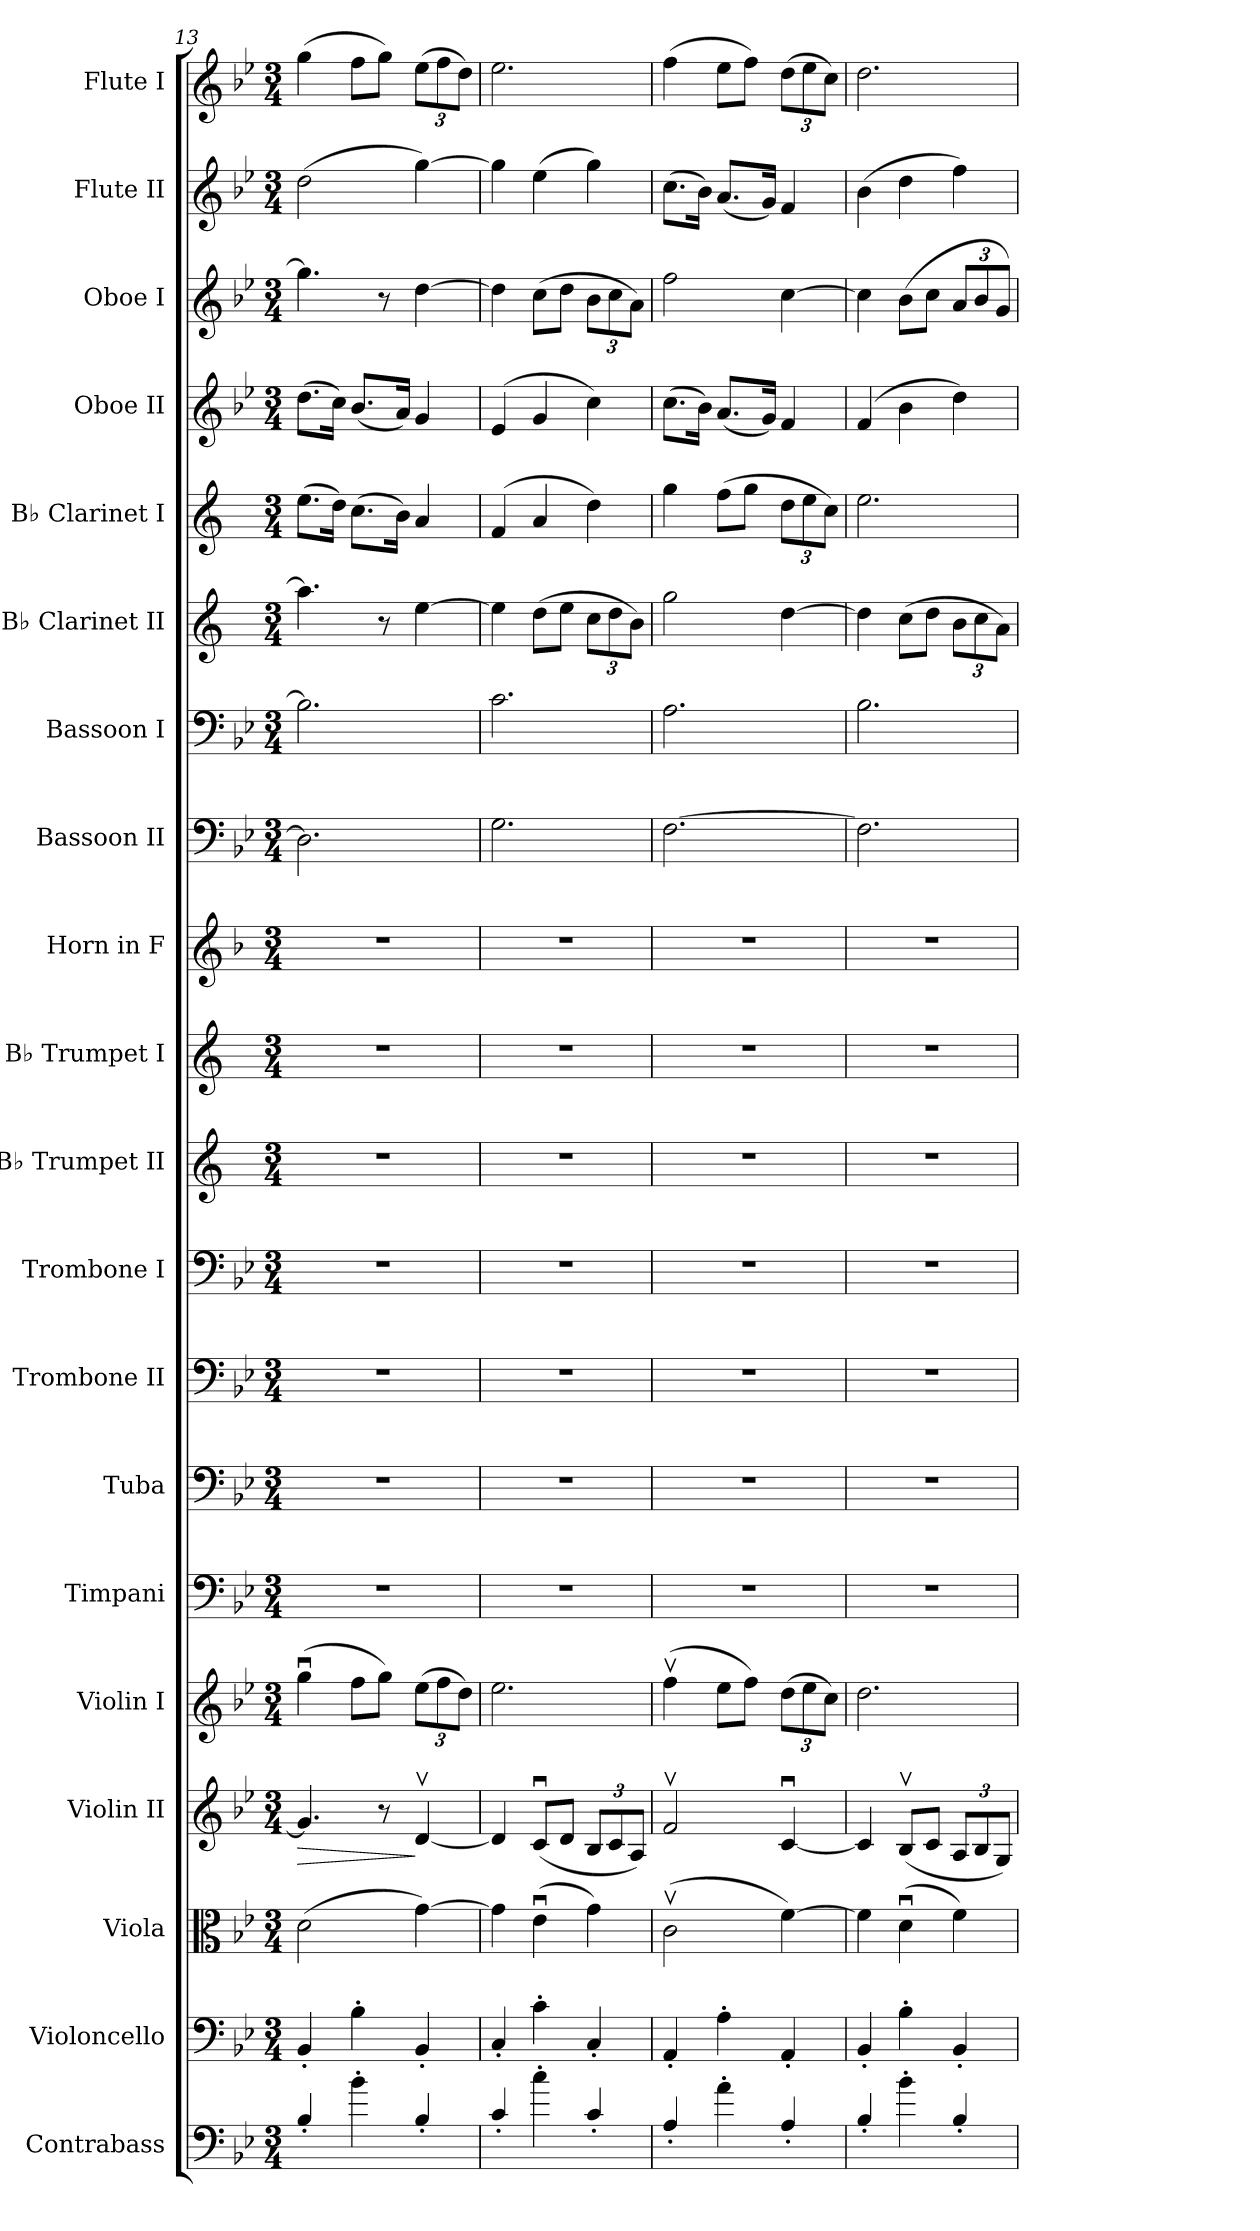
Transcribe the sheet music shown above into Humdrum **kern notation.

**kern	**kern	**kern	**kern	**dynam	**kern	**kern	**kern	**kern	**kern	**kern	**kern	**kern	**kern	**kern	**kern	**kern	**kern	**kern	**kern	**kern
*part20	*part19	*part18	*part17	*part17	*part16	*part15	*part14	*part13	*part12	*part11	*part10	*part9	*part8	*part7	*part6	*part5	*part4	*part3	*part2	*part1
*staff20	*staff19	*staff18	*staff17	*staff17	*staff16	*staff15	*staff14	*staff13	*staff12	*staff11	*staff10	*staff9	*staff8	*staff7	*staff6	*staff5	*staff4	*staff3	*staff2	*staff1
*I"Contrabass	*I"Violoncello	*I"Viola	*I"Violin II	*	*I"Violin I	*I"Timpani	*I"Tuba	*I"Trombone II	*I"Trombone I	*I"B♭ Trumpet II	*I"B♭ Trumpet I	*I"Horn in F	*I"Bassoon II	*I"Bassoon I	*I"B♭ Clarinet II	*I"B♭ Clarinet I	*I"Oboe II	*I"Oboe I	*I"Flute II	*I"Flute I
*I'Cb.	*I'Vc.	*I'Vla.	*I'Vln. II	*	*I'Vln. I	*I'Timp.	*I'Tba.	*I'Tbn. II	*I'Tbn. I	*I'B♭ Tpt. II	*I'B♭ Tpt. I	*	*I'Bsn. II	*I'Bsn. I	*I'B♭ Cl. II	*I'B♭ Cl. I	*I'Ob. II	*I'Ob. I	*I'Fl. II	*I'Fl. I
*clefF4	*clefF4	*clefC3	*clefG2	*	*clefG2	*clefF4	*clefF4	*clefF4	*clefF4	*clefG2	*clefG2	*clefG2	*clefF4	*clefF4	*clefG2	*clefG2	*clefG2	*clefG2	*clefG2	*clefG2
*ITrd7c12	*	*	*	*	*	*	*	*	*	*ITrd1c2	*ITrd1c2	*ITrd4c7	*	*	*ITrd1c2	*ITrd1c2	*	*	*	*
*k[b-e-]	*k[b-e-]	*k[b-e-]	*k[b-e-]	*	*k[b-e-]	*k[b-e-]	*k[b-e-]	*k[b-e-]	*k[b-e-]	*k[b-e-]	*k[b-e-]	*k[b-e-]	*k[b-e-]	*k[b-e-]	*k[b-e-]	*k[b-e-]	*k[b-e-]	*k[b-e-]	*k[b-e-]	*k[b-e-]
*M3/4	*M3/4	*M3/4	*M3/4	*	*M3/4	*M3/4	*M3/4	*M3/4	*M3/4	*M3/4	*M3/4	*M3/4	*M3/4	*M3/4	*M3/4	*M3/4	*M3/4	*M3/4	*M3/4	*M3/4
=13	=13	=13	=13	=13	=13	=13	=13	=13	=13	=13	=13	=13	=13	=13	=13	=13	=13	=13	=13	=13
!	!	!	!	!LO:HP:b	!	!	!	!	!	!	!	!	!	!	!	!	!	!	!	!
4BB-'/	4BB-'/	(2d\	4.g/]	>	(4ggu\	2.r	2.r	2.r	2.r	2.r	2.r	2.r	2.D\]	2.B-\]	4.gg\]	(8.dd\L	(8.dd\L	4.gg\]	(2dd\	(4gg\
.	.	.	.	.	.	.	.	.	.	.	.	.	.	.	.	16cc\Jk)	16cc\Jk)	.	.	.
4B-'\	4B-'\	.	.	.	8ff\L	.	.	.	.	.	.	.	.	.	.	(8.b-\L	(8.b-/L	.	.	8ff\L
.	.	.	8r	.	8gg\J)	.	.	.	.	.	.	.	.	.	8r	.	.	8r	.	8gg\J)
.	.	.	.	.	.	.	.	.	.	.	.	.	.	.	.	16a\Jk)	16a/Jk)	.	.	.
*	*	*	*	*	*Xbrackettup	*	*	*	*	*	*	*	*	*	*	*	*	*	*	*Xbrackettup
4BB-'/	4BB-'/	[4g\)	[4dv/	]	(12ee-\L	.	.	.	.	.	.	.	.	.	[4dd\	4g/	4g/	[4dd\	[4gg\)	(12ee-\L
.	.	.	.	.	12ff\	.	.	.	.	.	.	.	.	.	.	.	.	.	.	12ff\
.	.	.	.	.	12dd\J)	.	.	.	.	.	.	.	.	.	.	.	.	.	.	12dd\J)
=14	=14	=14	=14	=14	=14	=14	=14	=14	=14	=14	=14	=14	=14	=14	=14	=14	=14	=14	=14	=14
4C'/	4C'/	4g\]	4d/]	.	2.ee-\	2.r	2.r	2.r	2.r	2.r	2.r	2.r	2.G\	2.c\	4dd\]	(4e-/	(4e-/	4dd\]	4gg\]	2.ee-\
4c'\	4c'\	(4e-u\	(8cu/L	.	.	.	.	.	.	.	.	.	.	.	(8cc\L	4g/	4g/	(8cc\L	(4ee-\	.
.	.	.	8d/J	.	.	.	.	.	.	.	.	.	.	.	8dd\J	.	.	8dd\J	.	.
*	*	*	*Xbrackettup	*	*	*	*	*	*	*	*	*	*	*	*Xbrackettup	*	*	*Xbrackettup	*	*
4C'/	4C'/	4g\)	12B-/L	.	.	.	.	.	.	.	.	.	.	.	12b-\L	4cc\)	4cc\)	12b-\L	4gg\)	.
.	.	.	12c/	.	.	.	.	.	.	.	.	.	.	.	12cc\	.	.	12cc\	.	.
.	.	.	12A/J)	.	.	.	.	.	.	.	.	.	.	.	12a\J)	.	.	12a\J)	.	.
=15	=15	=15	=15	=15	=15	=15	=15	=15	=15	=15	=15	=15	=15	=15	=15	=15	=15	=15	=15	=15
4AA'/	4AA'/	(2cv\	2fv/	.	(4ffv\	2.r	2.r	2.r	2.r	2.r	2.r	2.r	[2.F\	2.A\	2ff\	4ff\	(8.cc\L	2ff\	(8.cc\L	(4ff\
.	.	.	.	.	.	.	.	.	.	.	.	.	.	.	.	.	16b-\Jk)	.	16b-\Jk)	.
4A'\	4A'\	.	.	.	8ee-\L	.	.	.	.	.	.	.	.	.	.	(8ee-\L	(8.a/L	.	(8.a/L	8ee-\L
.	.	.	.	.	8ff\J)	.	.	.	.	.	.	.	.	.	.	8ff\J	.	.	.	8ff\J)
.	.	.	.	.	.	.	.	.	.	.	.	.	.	.	.	.	16g/Jk)	.	16g/Jk)	.
*	*	*	*	*	*	*	*	*	*	*	*	*	*	*	*	*Xbrackettup	*	*	*	*
4AA'/	4AA'/	[4f\)	[4cu/	.	(12dd\L	.	.	.	.	.	.	.	.	.	[4cc\	12cc\L	4f/	[4cc\	4f/	(12dd\L
.	.	.	.	.	12ee-\	.	.	.	.	.	.	.	.	.	.	12dd\	.	.	.	12ee-\
.	.	.	.	.	12cc\J)	.	.	.	.	.	.	.	.	.	.	12b-\J)	.	.	.	12cc\J)
!!LO:PB:g=z
=16	=16	=16	=16	=16	=16	=16	=16	=16	=16	=16	=16	=16	=16	=16	=16	=16	=16	=16	=16	=16
4BB-'/	4BB-'/	4f\]	4c/]	.	2.dd\	2.r	2.r	2.r	2.r	2.r	2.r	2.r	2.F\]	2.B-\	4cc\]	2.dd\	(4f/	4cc\]	(4b-\	2.dd\
4B-'\	4B-'\	(4du\	(8B-v/L	.	.	.	.	.	.	.	.	.	.	.	(8b-\L	.	4b-\	(8b-\L	4dd\	.
.	.	.	8c/J	.	.	.	.	.	.	.	.	.	.	.	8cc\J	.	.	8cc\J	.	.
4BB-'/	4BB-'/	4f\)	12A/L	.	.	.	.	.	.	.	.	.	.	.	12a\L	.	4dd\)	12a/L	4ff\)	.
.	.	.	12B-/	.	.	.	.	.	.	.	.	.	.	.	12b-\	.	.	12b-/	.	.
.	.	.	12G/J)	.	.	.	.	.	.	.	.	.	.	.	12g\J)	.	.	12g/J)	.	.
=	=	=	=	=	=	=	=	=	=	=	=	=	=	=	=	=	=	=	=	=
*-	*-	*-	*-	*-	*-	*-	*-	*-	*-	*-	*-	*-	*-	*-	*-	*-	*-	*-	*-	*-
